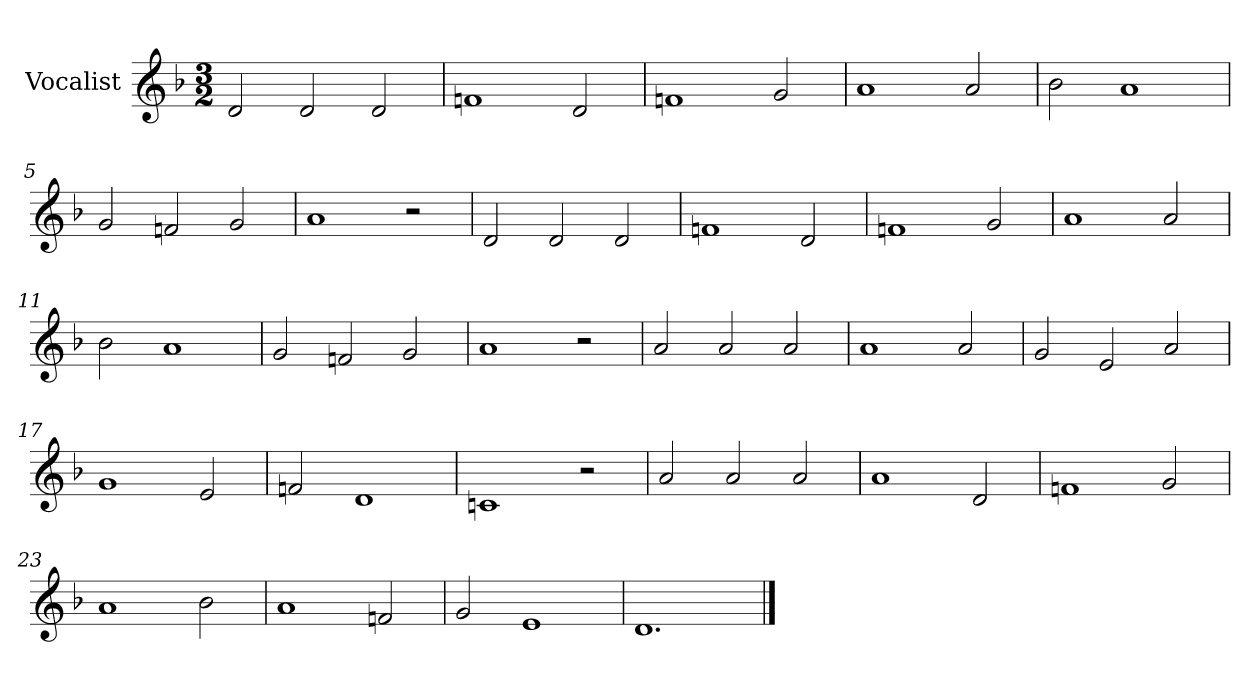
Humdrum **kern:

**kern
*part1
*staff1
*I"Vocalist
*k[b-]
*d:
*M3/2
=
2d
2d
2d
=1
1fn
2d
=2
1fn
2g
=3
1a
2a
=4
2b-
1a
=5
2g
2fn
2g
=6
1a
2r
=7
2d
2d
2d
=8
1fn
2d
=9
1fn
2g
=10
1a
2a
=11
2b-
1a
=12
2g
2fn
2g
=13
1a
2r
=14
2a
2a
2a
=15
1a
2a
=16
2g
2e
2a
=17
1g
2e
=18
2fn
1d
=19
1cn
2r
=20
2a
2a
2a
=21
1a
2d
=22
1fn
2g
=23
1a
2b-
=24
1a
2fn
=25
2g
1e
=26
1.d
==
*-
